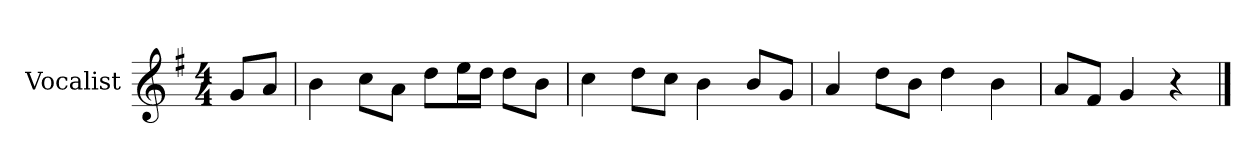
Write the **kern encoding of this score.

**kern
*part1
*staff1
*I"Vocalist
*k[f#]
*G:
*M4/4
=
8gL
8aJ
=1
4b
8ccL
8aJ
8ddL
16eeL
16ddJJ
8ddL
8bJ
=2
4cc
8ddL
8ccJ
4b
8bL
8gJ
=3
4a
8ddL
8bJ
4dd
4b
=4
8aL
8f#J
4g
4r
==
*-
